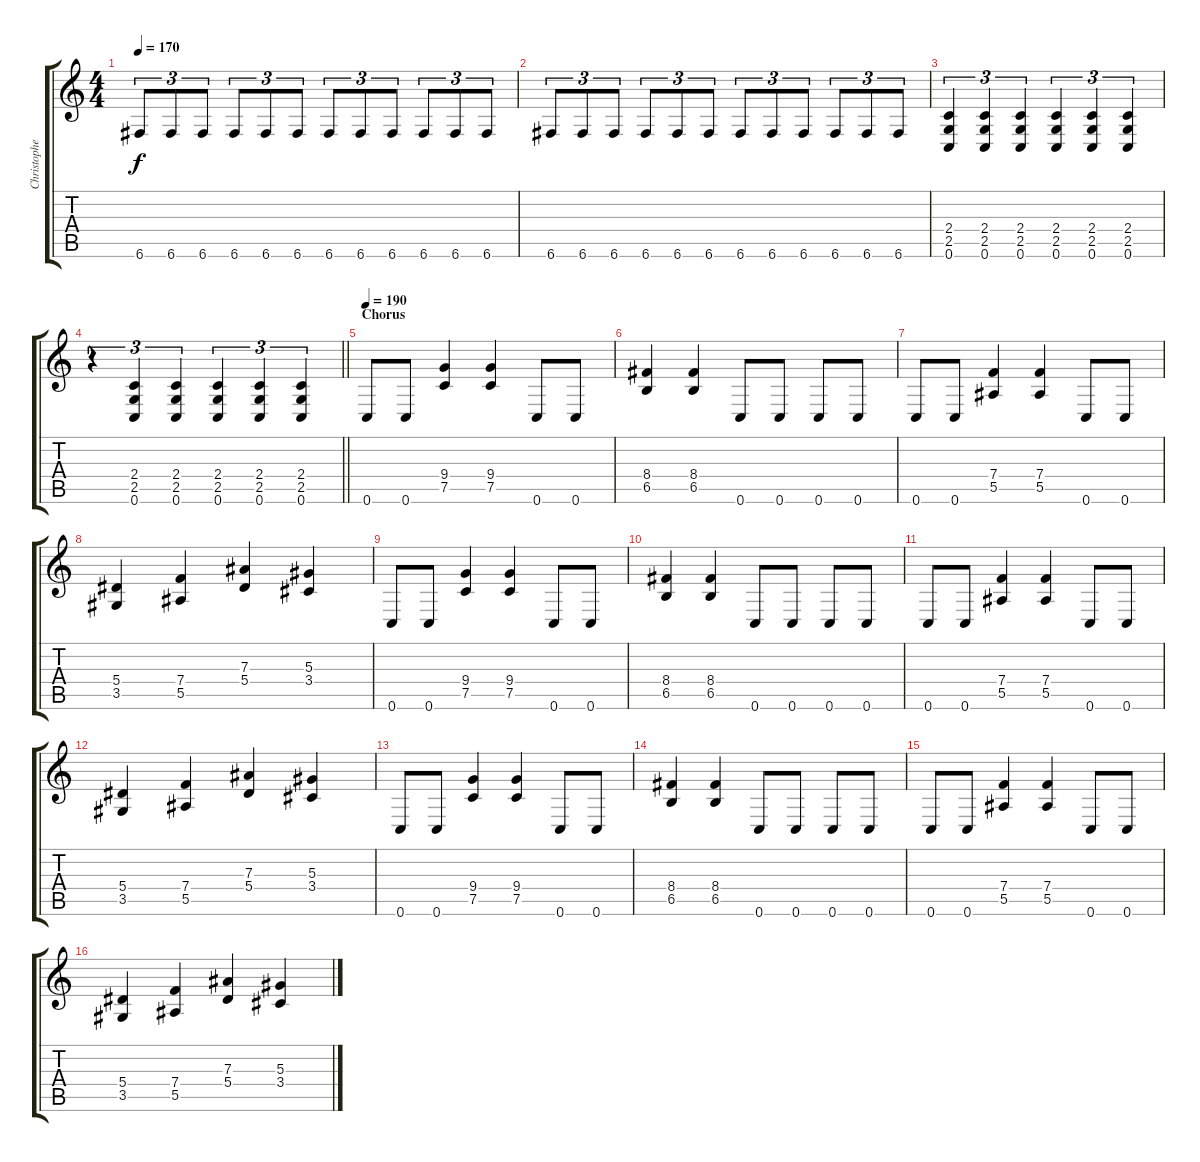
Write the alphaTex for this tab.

\track ("Christopher Ammot" "Christophe") {instrument distortionguitar}
\staff {score tabs}
\tuning (C4 G3 Eb3 Bb2 F2 C2) {hide}
\ts (4 4)
\tempo 170
\clef g2
\ks c
6.6.8{tu (3 2) dy f} 6.6.8{tu (3 2)} 6.6.8{tu (3 2)} 6.6.8{tu (3 2)} 6.6.8{tu (3 2)} 6.6.8{tu (3 2)} 6.6.8{tu (3 2)} 6.6.8{tu (3 2)} 6.6.8{tu (3 2)} 6.6.8{tu (3 2)} 6.6.8{tu (3 2)} 6.6.8{tu (3 2)} |
6.6.8{tu (3 2)} 6.6.8{tu (3 2)} 6.6.8{tu (3 2)} 6.6.8{tu (3 2)} 6.6.8{tu (3 2)} 6.6.8{tu (3 2)} 6.6.8{tu (3 2)} 6.6.8{tu (3 2)} 6.6.8{tu (3 2)} 6.6.8{tu (3 2)} 6.6.8{tu (3 2)} 6.6.8{tu (3 2)} |
(2.4 2.5 0.6).4{tu (3 2)} (2.4 2.5 0.6).4{tu (3 2)} (2.4 2.5 0.6).4{tu (3 2)} (2.4 2.5 0.6).4{tu (3 2)} (2.4 2.5 0.6).4{tu (3 2)} (2.4 2.5 0.6).4{tu (3 2)} |
\barLineRight lightlight
r.4{tu (3 2)} (2.4 2.5 0.6).4{tu (3 2)} (2.4 2.5 0.6).4{tu (3 2)} (2.4 2.5 0.6).4{tu (3 2)} (2.4 2.5 0.6).4{tu (3 2)} (2.4 2.5 0.6).4{tu (3 2)} |
\section ("" "Chorus")
\tempo 190
0.6.8 0.6.8 (9.4 7.5).4 (9.4 7.5).4 0.6.8 0.6.8 |
(8.4 6.5).4 (8.4 6.5).4 0.6.8 0.6.8 0.6.8 0.6.8 |
0.6.8 0.6.8 (7.4 5.5).4 (7.4 5.5).4 0.6.8 0.6.8 |
(5.4 3.5).4 (7.4 5.5).4 (7.3 5.4).4 (5.3 3.4).4 |
0.6.8 0.6.8 (9.4 7.5).4 (9.4 7.5).4 0.6.8 0.6.8 |
(8.4 6.5).4 (8.4 6.5).4 0.6.8 0.6.8 0.6.8 0.6.8 |
0.6.8 0.6.8 (7.4 5.5).4 (7.4 5.5).4 0.6.8 0.6.8 |
(5.4 3.5).4 (7.4 5.5).4 (7.3 5.4).4 (5.3 3.4).4 |
0.6.8 0.6.8 (9.4 7.5).4 (9.4 7.5).4 0.6.8 0.6.8 |
(8.4 6.5).4 (8.4 6.5).4 0.6.8 0.6.8 0.6.8 0.6.8 |
0.6.8 0.6.8 (7.4 5.5).4 (7.4 5.5).4 0.6.8 0.6.8 |
(5.4 3.5).4 (7.4 5.5).4 (7.3 5.4).4 (5.3 3.4).4
